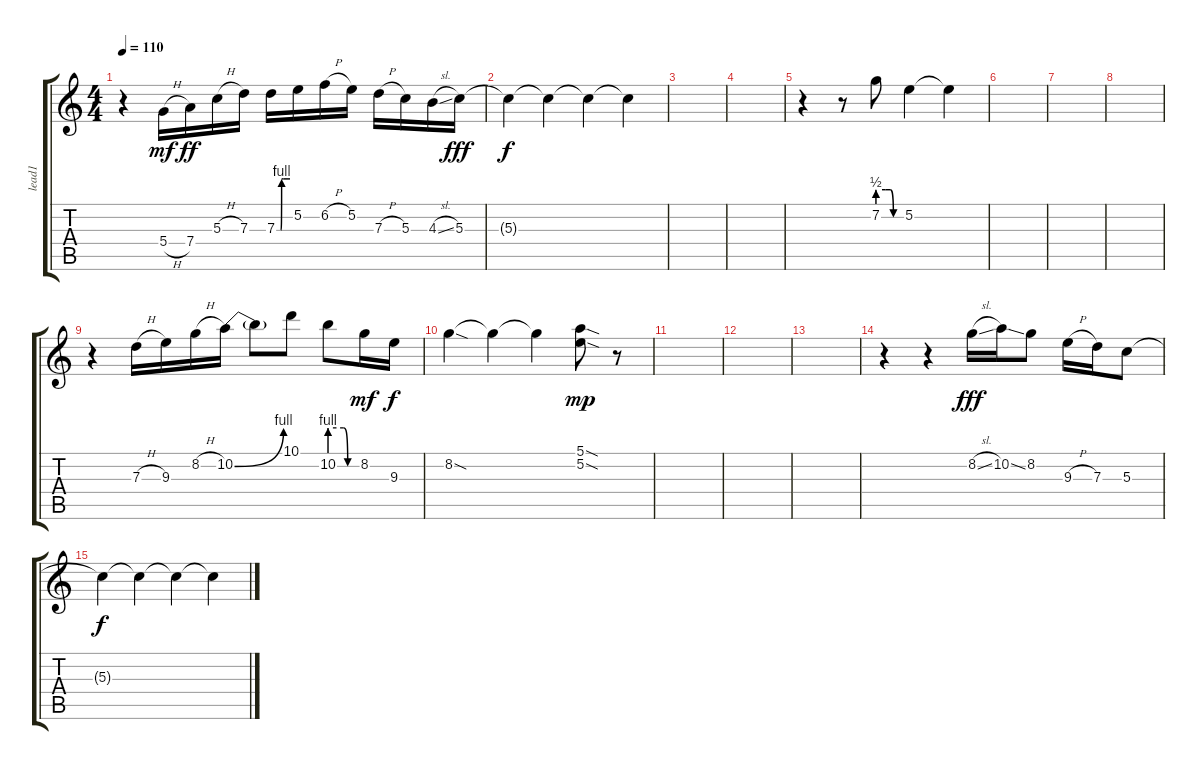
\track ("lead1" "lead1") {instrument electricguitarjazz}
\staff {score tabs}
\tuning (E4 B3 G3 D3 A2 E2) {hide}
\ts (4 4)
\tempo 110
\clef g2
\ks c
r.4{dy f} 5.4{h}.16{dy mf} 7.4.16{dy ff} 5.3{h}.16 7.3.16 7.3{be (custom 0 0 19 0 22 4 30 4 60 4)}.16 5.2.16 6.2{h}.16 5.2.16 7.3{h}.16 5.3.16 4.3{sl}.16 5.3.16{dy fff} |
5.3{t}.4{dy f} 5.3{t}.4 5.3{t}.4 5.3{t}.4 |
|
|
r.4 r.8 7.2{be (custom 0 2 20 2 32 2 40 0 60 0)}.8 5.2.4 5.2{t}.4 |
|
|
|
r.4 7.3{h}.16 9.3.16 8.2{h}.16 10.2{be (bend 0 0 60 4)}.16 10.2{t}.8 10.1.8 10.2{be (custom 0 4 31 4 40 0 60 0)}.8 8.2.16{dy mf} 9.3.16{dy f} |
8.2{sod}.4 8.2{t}.4 8.2{t}.4 (5.1{sod} 5.2{sod}).8{dy mp} r.8 |
|
|
|
r.4 r.4 8.2{sl}.16{dy fff} 10.2{ss}.16 8.2.8 9.3{h}.16 7.3.16 5.3.8 |
5.3{t}.4{dy f} 5.3{t}.4 5.3{t}.4 5.3{t}.4
